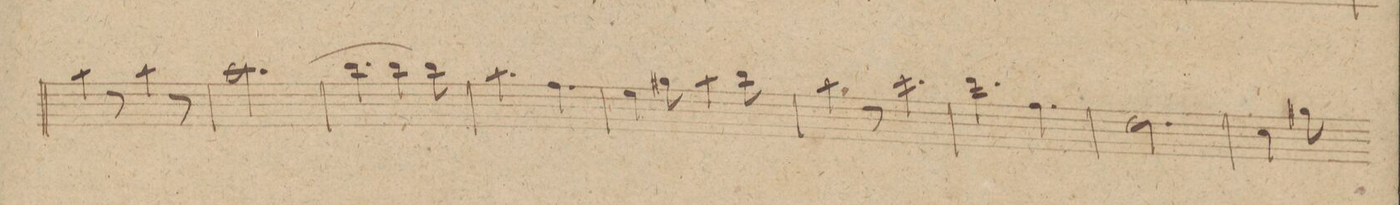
**kern	**dynam
*I"Flauto 2do	*
*clefG2	*
*k[]	*
*M6/8	*
4aa\	.
8r	.
4aa\	.
8r	.
=23	=23
*2\right	*
(2.aa\	.
=24	=24
4.bb\	.
4bb\	.
8bb\)	.
=25	=25
4.aa\	.
4.ff\	.
=26	=26
4ee\	.
8gg#X\	.
4aa\	.
8bb\	.
=27	=27
4aa\	.
8r	.
4.ccc\	.
=28	=28
4.ddd\	.
4.ff\	.
=29	=29
2.dd\	.
=30	=30
4cc\	.
8gg#X\	.
*-	*-
